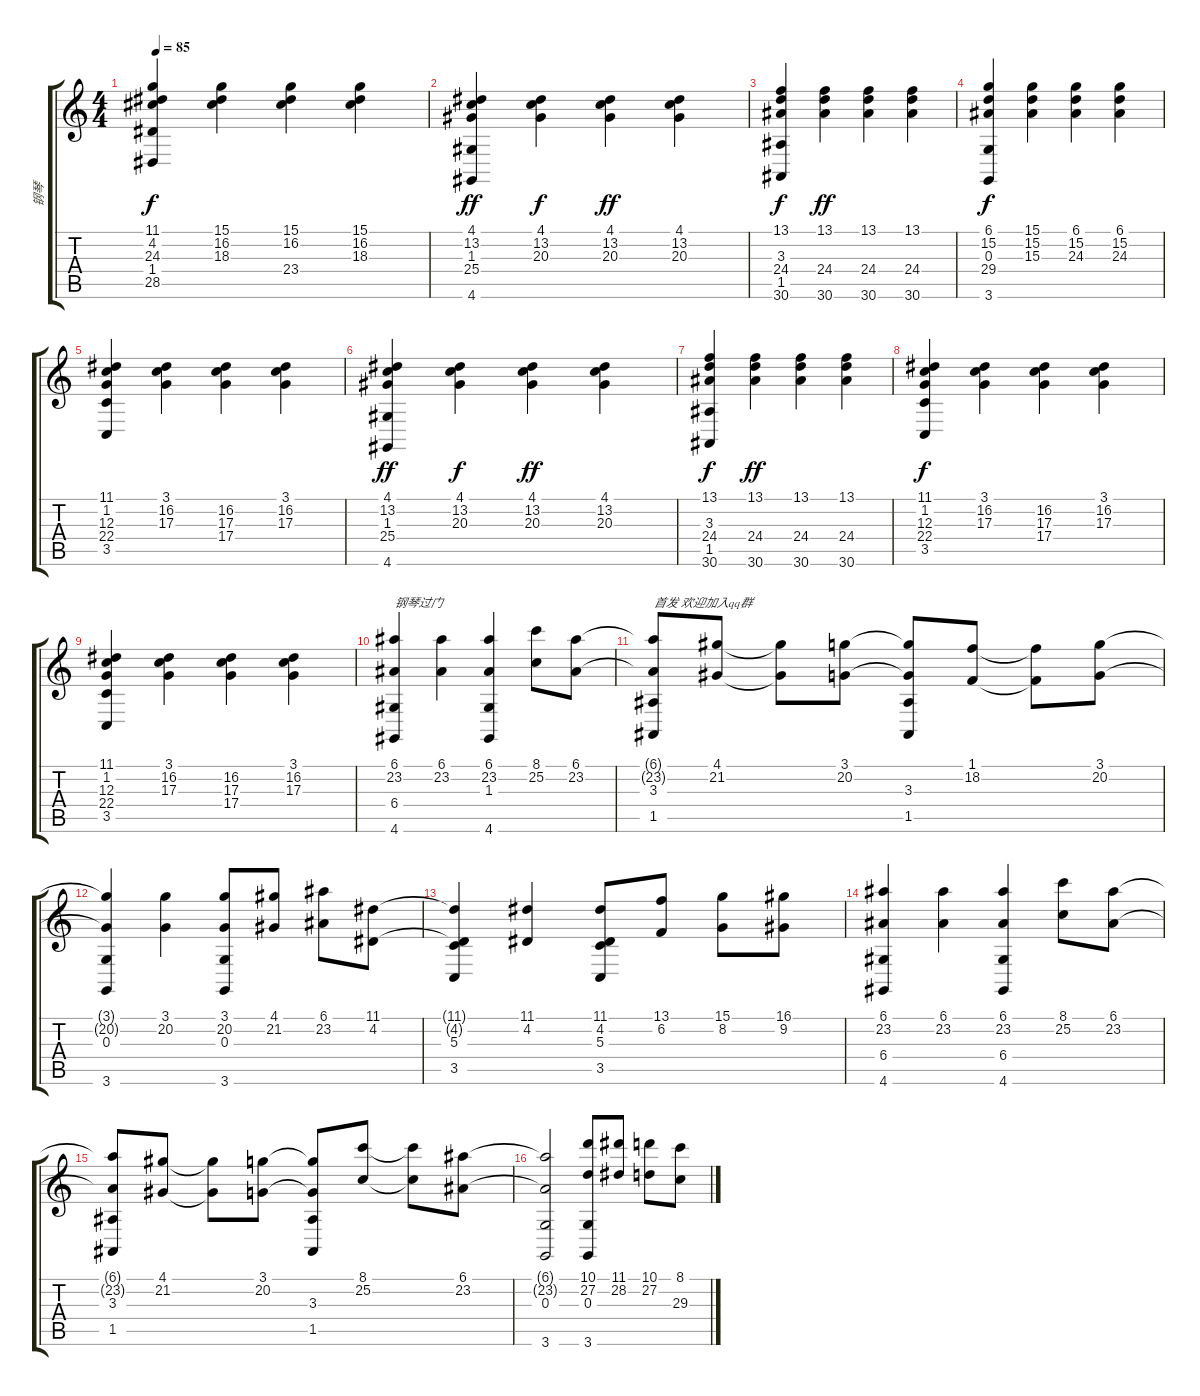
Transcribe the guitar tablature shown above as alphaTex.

\track ("钢琴" "钢琴") {instrument brightacousticpiano}
\staff {score tabs}
\tuning (E4 B3 G3 D3 A2 E2) {hide}
\ts (4 4)
\tempo 85
\clef g2
\ks c
(11.1 4.2 24.3 1.4 28.5).4{dy f} (15.1 16.2 18.3).4 (15.1 16.2 23.4).4 (15.1 16.2 18.3).4 |
(4.1 13.2 1.3 25.4 4.6).4{dy ff} (4.1 13.2 20.3).4{dy f} (4.1 13.2 20.3).4{dy ff} (4.1 13.2 20.3).4 |
(13.1 3.3 24.4 1.5 30.6).4{dy f} (13.1 24.4 30.6).4{dy ff} (13.1 24.4 30.6).4 (13.1 24.4 30.6).4 |
(6.1 15.2 0.3 29.4 3.6).4{dy f} (15.1 15.2 15.3).4 (6.1 15.2 24.3).4 (6.1 15.2 24.3).4 |
(11.1 1.2 12.3 22.4 3.5).4 (3.1 16.2 17.3).4 (16.2 17.3 17.4).4 (3.1 16.2 17.3).4 |
(4.1 13.2 1.3 25.4 4.6).4{dy ff} (4.1 13.2 20.3).4{dy f} (4.1 13.2 20.3).4{dy ff} (4.1 13.2 20.3).4 |
(13.1 3.3 24.4 1.5 30.6).4{dy f} (13.1 24.4 30.6).4{dy ff} (13.1 24.4 30.6).4 (13.1 24.4 30.6).4 |
(11.1 1.2 12.3 22.4 3.5).4{dy f} (3.1 16.2 17.3).4 (16.2 17.3 17.4).4 (3.1 16.2 17.3).4 |
(11.1 1.2 12.3 22.4 3.5).4 (3.1 16.2 17.3).4 (16.2 17.3 17.4).4 (3.1 16.2 17.3).4 |
(6.1 23.2 6.4 4.6).4{txt "钢琴过门"} (6.1 23.2).4 (6.1 23.2 1.3 4.6).4 (8.1 25.2).8 (6.1 23.2).8 |
(6.1{t} 23.2{t} 3.3 1.5).8{txt "首发 欢迎加入qq群"} (4.1 21.2).8 (4.1{t} 21.2{t}).8 (3.1 20.2).8 (3.1{t} 20.2{t} 3.3 1.5).8 (1.1 18.2).8 (1.1{t} 18.2{t}).8 (3.1 20.2).8 |
(3.1{t} 20.2{t} 0.3 3.6).4 (3.1 20.2).4 (3.1 20.2 0.3 3.6).8 (4.1 21.2).8 (6.1 23.2).8 (11.1 4.2).8 |
(11.1{t} 4.2{t} 5.3 3.5).4 (11.1 4.2).4 (11.1 4.2 5.3 3.5).8 (13.1 6.2).8 (15.1 8.2).8 (16.1 9.2).8 |
(6.1 23.2 6.4 4.6).4 (6.1 23.2).4 (6.1 23.2 6.4 4.6).4 (8.1 25.2).8 (6.1 23.2).8 |
(6.1{t} 23.2{t} 3.3 1.5).8 (4.1 21.2).8 (4.1{t} 21.2{t}).8 (3.1 20.2).8 (3.1{t} 20.2{t} 3.3 1.5).8 (8.1 25.2).8 (8.1{t} 25.2{t}).8 (6.1 23.2).8 |
(6.1{t} 23.2{t} 0.3 3.6).2 (10.1 27.2 0.3 3.6).8 (11.1 28.2).8 (10.1 27.2).8 (8.1 29.3).8
